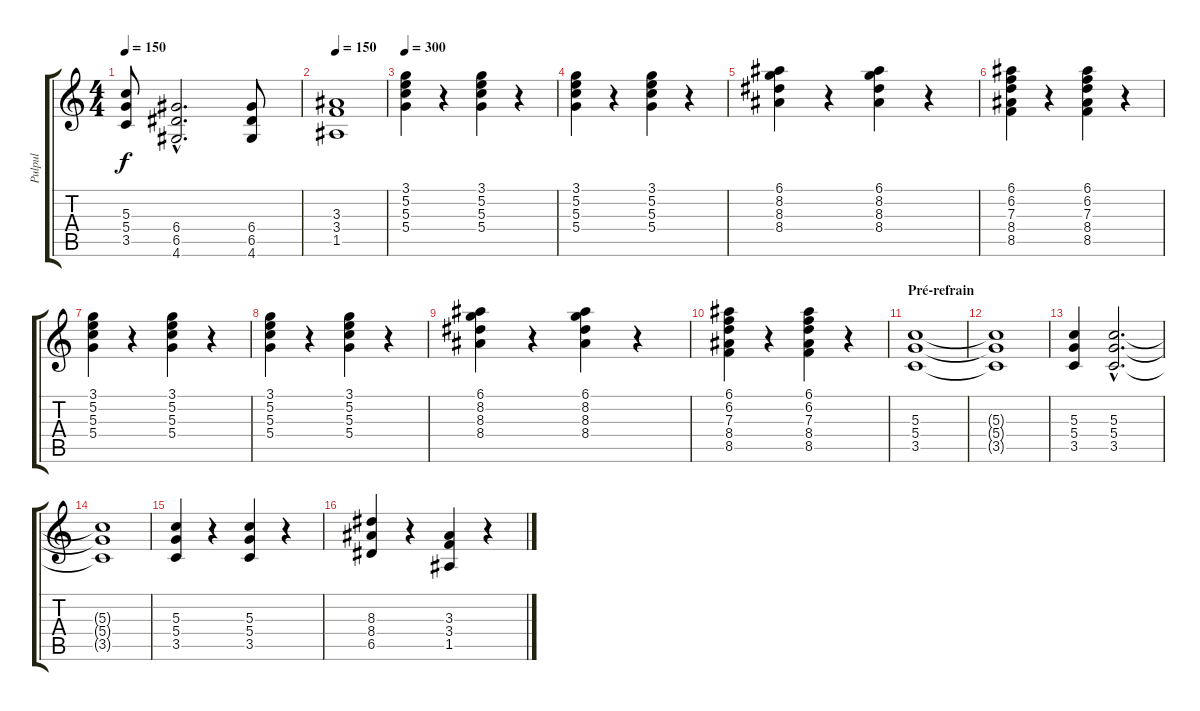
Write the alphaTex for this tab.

\track ("Pulpul" "Pulpul") {instrument electricguitarclean}
\staff {score tabs}
\tuning (E4 B3 G3 D3 A2 E2) {hide}
\ts (4 4)
\tempo 150
\clef g2
\ks c
(5.3 5.4 3.5).8{dy f} (6.4{hac} 6.5{hac} 4.6{hac}).2{d} (6.4 6.5 4.6).8 |
\tempo 150
(3.3 3.4 1.5).1 |
\tempo 300
(3.1 5.2 5.3 5.4).4{instrument electricguitarclean} r.4 (3.1 5.2 5.3 5.4).4 r.4 |
(3.1 5.2 5.3 5.4).4 r.4 (3.1 5.2 5.3 5.4).4 r.4 |
(6.1 8.2 8.3 8.4).4 r.4 (6.1 8.2 8.3 8.4).4 r.4 |
(6.1 6.2 7.3 8.4 8.5).4 r.4 (6.1 6.2 7.3 8.4 8.5).4 r.4 |
(3.1 5.2 5.3 5.4).4 r.4 (3.1 5.2 5.3 5.4).4 r.4 |
(3.1 5.2 5.3 5.4).4 r.4 (3.1 5.2 5.3 5.4).4 r.4 |
(6.1 8.2 8.3 8.4).4 r.4 (6.1 8.2 8.3 8.4).4 r.4 |
(6.1 6.2 7.3 8.4 8.5).4 r.4 (6.1 6.2 7.3 8.4 8.5).4 r.4 |
\section ("" "Pré-refrain")
(5.3 5.4 3.5).1{instrument overdrivenguitar} |
(5.3{t} 5.4{t} 3.5{t}).1 |
(5.3 5.4 3.5).4 (5.3{hac} 5.4{hac} 3.5{hac}).2{d} |
(5.3{t} 5.4{t} 3.5{t}).1 |
(5.3 5.4 3.5).4 r.4 (5.3 5.4 3.5).4 r.4 |
(8.3 8.4 6.5).4 r.4 (3.3 3.4 1.5).4 r.4
